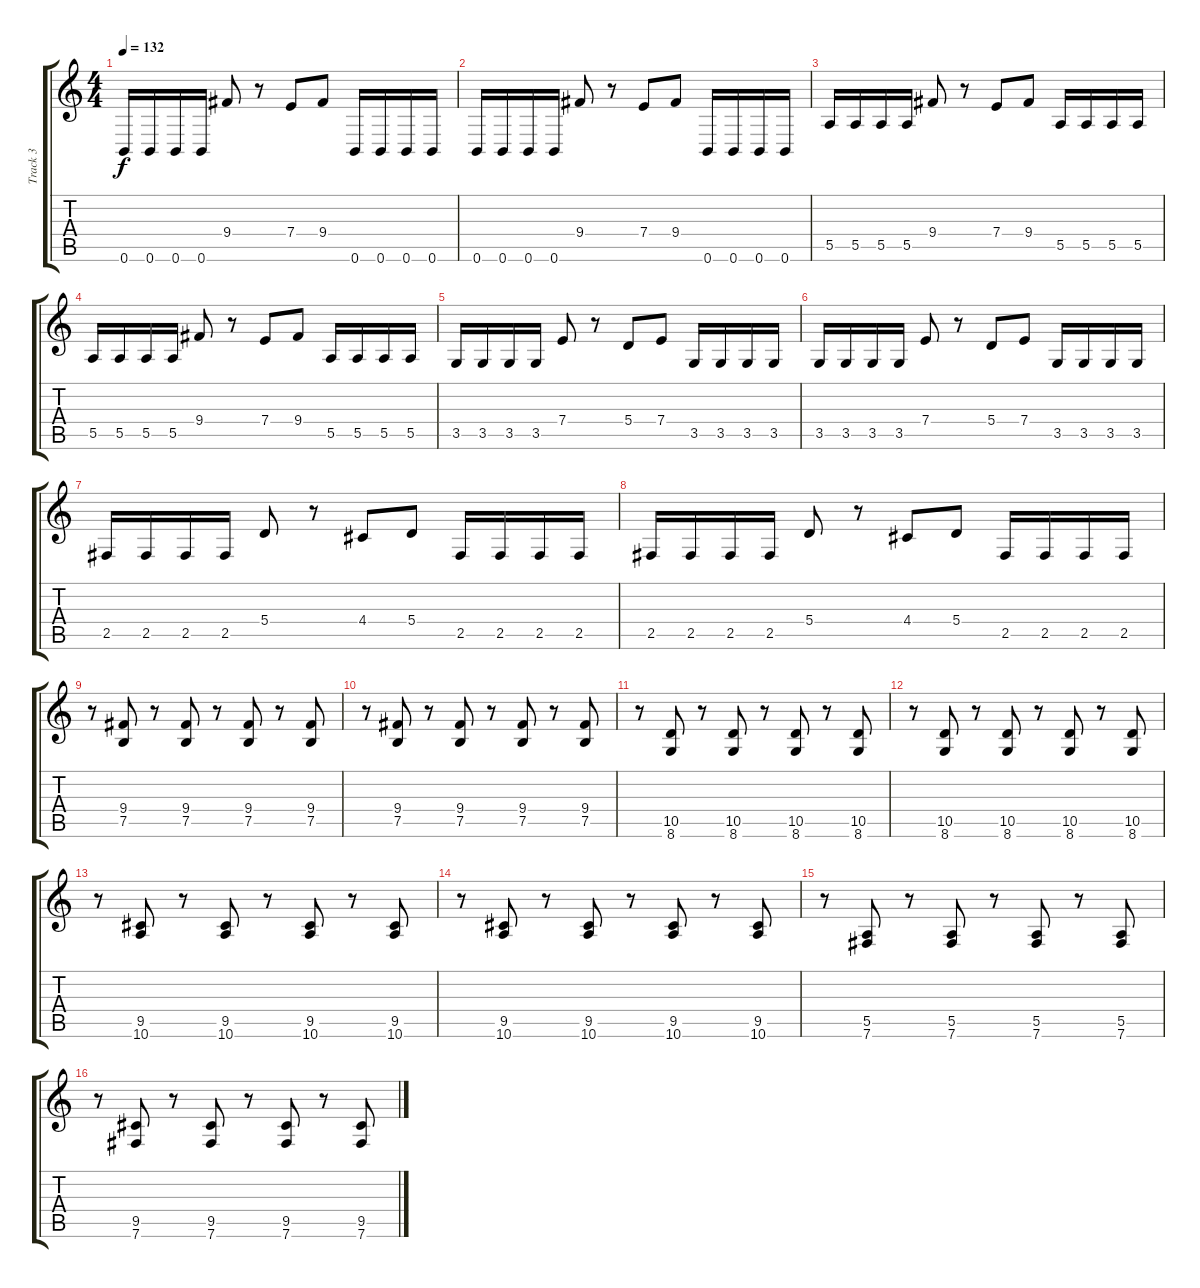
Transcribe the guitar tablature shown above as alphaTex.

\track ("Track 3" "Track 3") {instrument distortionguitar}
\staff {score tabs}
\tuning (B3 Gb3 D3 A2 E2 B1) {hide}
\ts (4 4)
\tempo 132
\clef g2
\ks c
0.6.16{dy f} 0.6.16 0.6.16 0.6.16 9.4.8 r.8 7.4.8 9.4.8 0.6.16 0.6.16 0.6.16 0.6.16 |
0.6.16 0.6.16 0.6.16 0.6.16 9.4.8 r.8 7.4.8 9.4.8 0.6.16 0.6.16 0.6.16 0.6.16 |
5.5.16 5.5.16 5.5.16 5.5.16 9.4.8 r.8 7.4.8 9.4.8 5.5.16 5.5.16 5.5.16 5.5.16 |
5.5.16 5.5.16 5.5.16 5.5.16 9.4.8 r.8 7.4.8 9.4.8 5.5.16 5.5.16 5.5.16 5.5.16 |
3.5.16 3.5.16 3.5.16 3.5.16 7.4.8 r.8 5.4.8 7.4.8 3.5.16 3.5.16 3.5.16 3.5.16 |
3.5.16 3.5.16 3.5.16 3.5.16 7.4.8 r.8 5.4.8 7.4.8 3.5.16 3.5.16 3.5.16 3.5.16 |
2.5.16 2.5.16 2.5.16 2.5.16 5.4.8 r.8 4.4.8 5.4.8 2.5.16 2.5.16 2.5.16 2.5.16 |
2.5.16 2.5.16 2.5.16 2.5.16 5.4.8 r.8 4.4.8 5.4.8 2.5.16 2.5.16 2.5.16 2.5.16 |
r.8 (9.4 7.5).8 r.8 (9.4 7.5).8 r.8 (9.4 7.5).8 r.8 (9.4 7.5).8 |
r.8 (9.4 7.5).8 r.8 (9.4 7.5).8 r.8 (9.4 7.5).8 r.8 (9.4 7.5).8 |
r.8 (10.5 8.6).8 r.8 (10.5 8.6).8 r.8 (10.5 8.6).8 r.8 (10.5 8.6).8 |
r.8 (10.5 8.6).8 r.8 (10.5 8.6).8 r.8 (10.5 8.6).8 r.8 (10.5 8.6).8 |
r.8 (9.5 10.6).8 r.8 (9.5 10.6).8 r.8 (9.5 10.6).8 r.8 (9.5 10.6).8 |
r.8 (9.5 10.6).8 r.8 (9.5 10.6).8 r.8 (9.5 10.6).8 r.8 (9.5 10.6).8 |
r.8 (5.5 7.6).8 r.8 (5.5 7.6).8 r.8 (5.5 7.6).8 r.8 (5.5 7.6).8 |
r.8 (9.5 7.6).8 r.8 (9.5 7.6).8 r.8 (9.5 7.6).8 r.8 (9.5 7.6).8
